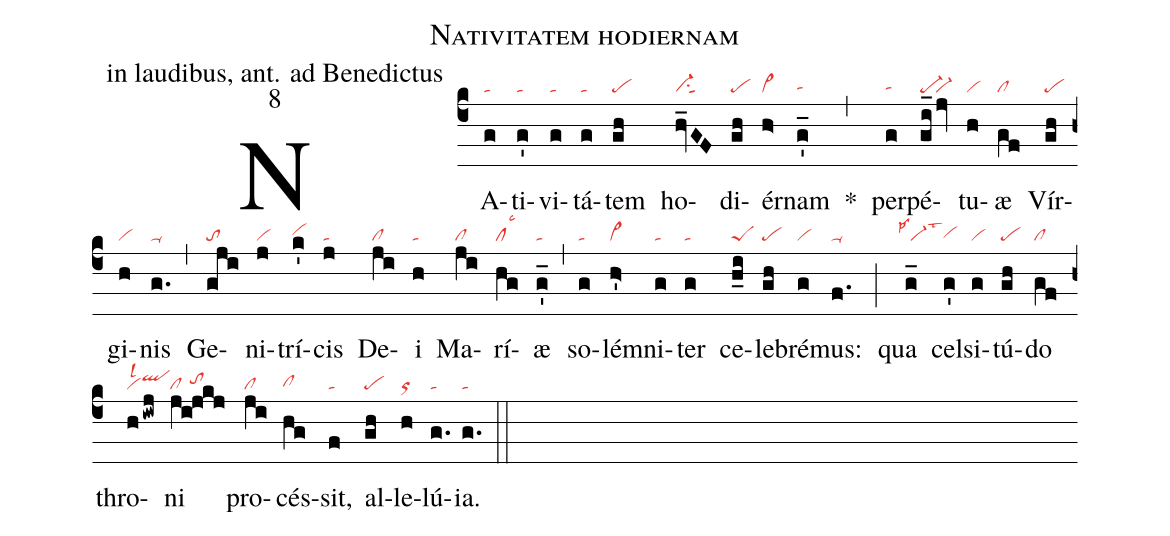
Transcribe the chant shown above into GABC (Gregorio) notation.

name: Nativitatem hodiernam;
office-part: in laudibus, ant. ad Benedictus;
mode: 8;
nabc-lines: 1;
%%
(c4)
NA(g|ta)ti(g'|ta)vi(g|ta)tá(g|ta)tem(gh|pe) ho(hv_GF|vi-su1sut1)di(gh|pe)ér(h>|vi>)nam(g_'|tahg) *(,)
per(g|tahg)pé(gi_jv|pe-``vi-)tu(h|vi)æ(gf|cl) Vír(gh|pe)gi(h|vi)nis(g.|ta-) (,)
Ge(gji|to)ni(j|vi)trí(k'|vihh)cis(j|ta) De(ji|cl)i(h|ta) Ma(ji|cl)rí(hg|cllsc3)æ(g_'|ta) (,)
so(g|ta)lém(h>'|vi>)ni(g|ta)ter(g|ta) ce(h_i|peS)le(gh|pe)bré(g|vi)mus:(f.|ta-) (;)
qua(g_|``vi-lsp1lst3) cel(g'|vihg)si(g|vi)tú(gh|pe)do(gf|cl) thro(hiwj|vilsl2qlhi)ni(ji!jkj|cl//tohh) pro(ji|cl)cés(hg|clhg)sit,(f|ta) al(gh|pe)le(h|or)lú(g.|ta)ia.(g.|ta) (::)
